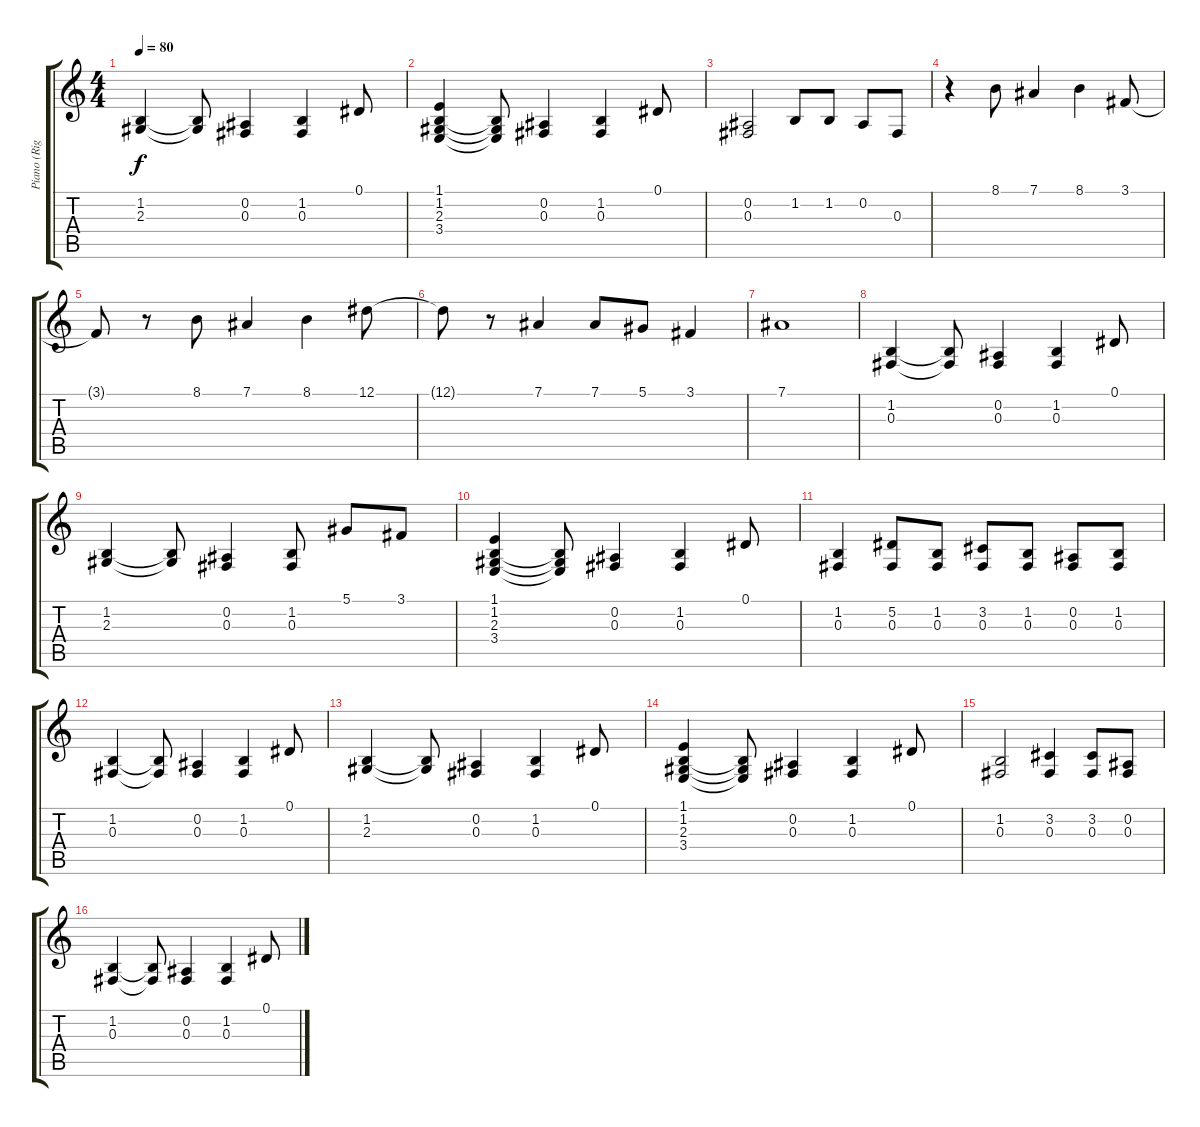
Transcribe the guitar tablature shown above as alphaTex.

\track ("Piano (Right Hand)" "Piano (Rig") {instrument acousticgrandpiano}
\staff {score tabs}
\tuning (Eb4 Bb3 Gb3 Db3 Ab2 Eb2) {hide}
\ts (4 4)
\tempo 80
\clef g2
\ks c
(1.2 2.3).4{dy f} (1.2{t} 2.3{t}).8 (0.2 0.3).4 (1.2 0.3).4 0.1.8 |
(1.1 1.2 2.3 3.4).4 (1.2{t} 2.3{t} 3.4{t}).8 (0.2 0.3).4 (1.2 0.3).4 0.1.8 |
(0.2 0.3).2 1.2.8 1.2.8 0.2.8 0.3.8 |
r.4 8.1.8 7.1.4 8.1.4 3.1.8 |
3.1{t}.8 r.8 8.1.8 7.1.4 8.1.4 12.1.8 |
12.1{t}.8 r.8 7.1.4 7.1.8 5.1.8 3.1.4 |
7.1.1 |
(1.2 0.3).4 (1.2{t} 0.3{t}).8 (0.2 0.3).4 (1.2 0.3).4 0.1.8 |
(1.2 2.3).4 (1.2{t} 2.3{t}).8 (0.2 0.3).4 (1.2 0.3).8 5.1.8 3.1.8 |
(1.1 1.2 2.3 3.4).4 (1.2{t} 2.3{t} 3.4{t}).8 (0.2 0.3).4 (1.2 0.3).4 0.1.8 |
(1.2 0.3).4 (5.2 0.3).8 (1.2 0.3).8 (3.2 0.3).8 (1.2 0.3).8 (0.2 0.3).8 (1.2 0.3).8 |
(1.2 0.3).4 (1.2{t} 0.3{t}).8 (0.2 0.3).4 (1.2 0.3).4 0.1.8 |
(1.2 2.3).4 (1.2{t} 2.3{t}).8 (0.2 0.3).4 (1.2 0.3).4 0.1.8 |
(1.1 1.2 2.3 3.4).4 (1.2{t} 2.3{t} 3.4{t}).8 (0.2 0.3).4 (1.2 0.3).4 0.1.8 |
(1.2 0.3).2 (3.2 0.3).4 (3.2 0.3).8 (0.2 0.3).8 |
(1.2 0.3).4 (1.2{t} 0.3{t}).8 (0.2 0.3).4 (1.2 0.3).4 0.1.8
